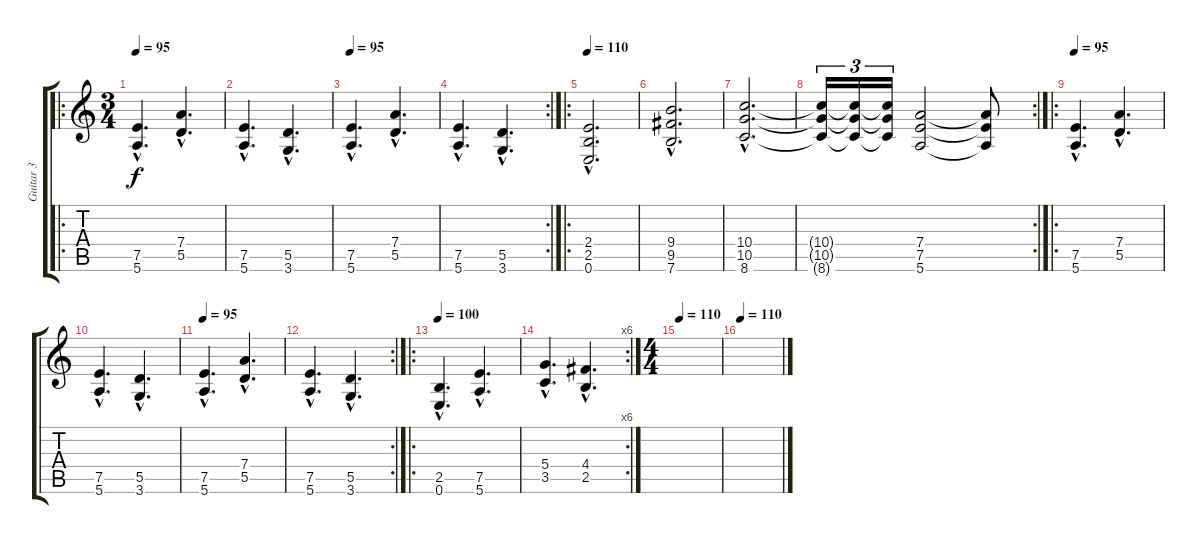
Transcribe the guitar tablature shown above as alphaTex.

\track ("Guitar 3" "Guitar 3") {instrument distortionguitar}
\staff {score tabs}
\tuning (E4 B3 G3 D3 A2 E2) {hide}
\ro
\ts (3 4)
\tempo 95
\clef g2
\ks c
(7.5{hac} 5.6{hac}).4{d dy f} (7.4{hac} 5.5{hac}).4{d} |
(7.5{hac} 5.6{hac}).4{d} (5.5{hac} 3.6{hac}).4{d} |
\tempo 95
(7.5{hac} 5.6{hac}).4{d} (7.4{hac} 5.5{hac}).4{d} |
\rc 2
(7.5{hac} 5.6{hac}).4{d} (5.5{hac} 3.6{hac}).4{d} |
\ro
\tempo 110
(2.4{hac} 2.5{hac} 0.6{hac}).2{d} |
(9.4{hac} 9.5{hac} 7.6{hac}).2{d} |
(10.4{hac} 10.5{hac} 8.6{hac}).2{d} |
\rc 2
(10.4{t} 10.5{t} 8.6{t}).16{tu (3 2)} (10.4{t} 10.5{t} 8.6{t}).16{tu (3 2)} (10.4{t} 10.5{t} 8.6{t}).16{tu (3 2)} (7.4 7.5 5.6).2 (7.4{t} 7.5{t} 5.6{t}).8 |
\ro
\tempo 95
(7.5{hac} 5.6{hac}).4{d} (7.4{hac} 5.5{hac}).4{d} |
(7.5{hac} 5.6{hac}).4{d} (5.5{hac} 3.6{hac}).4{d} |
\tempo 95
(7.5{hac} 5.6{hac}).4{d} (7.4{hac} 5.5{hac}).4{d} |
\rc 2
(7.5{hac} 5.6{hac}).4{d} (5.5{hac} 3.6{hac}).4{d} |
\ro
\tempo 100
(2.5{hac} 0.6{hac}).4{d} (7.5{hac} 5.6{hac}).4{d} |
\rc 6
(5.4{hac} 3.5{hac}).4{d} (4.4{hac} 2.5{hac}).4{d} |
\ts (4 4)
\tempo 110
|
\tempo 110
